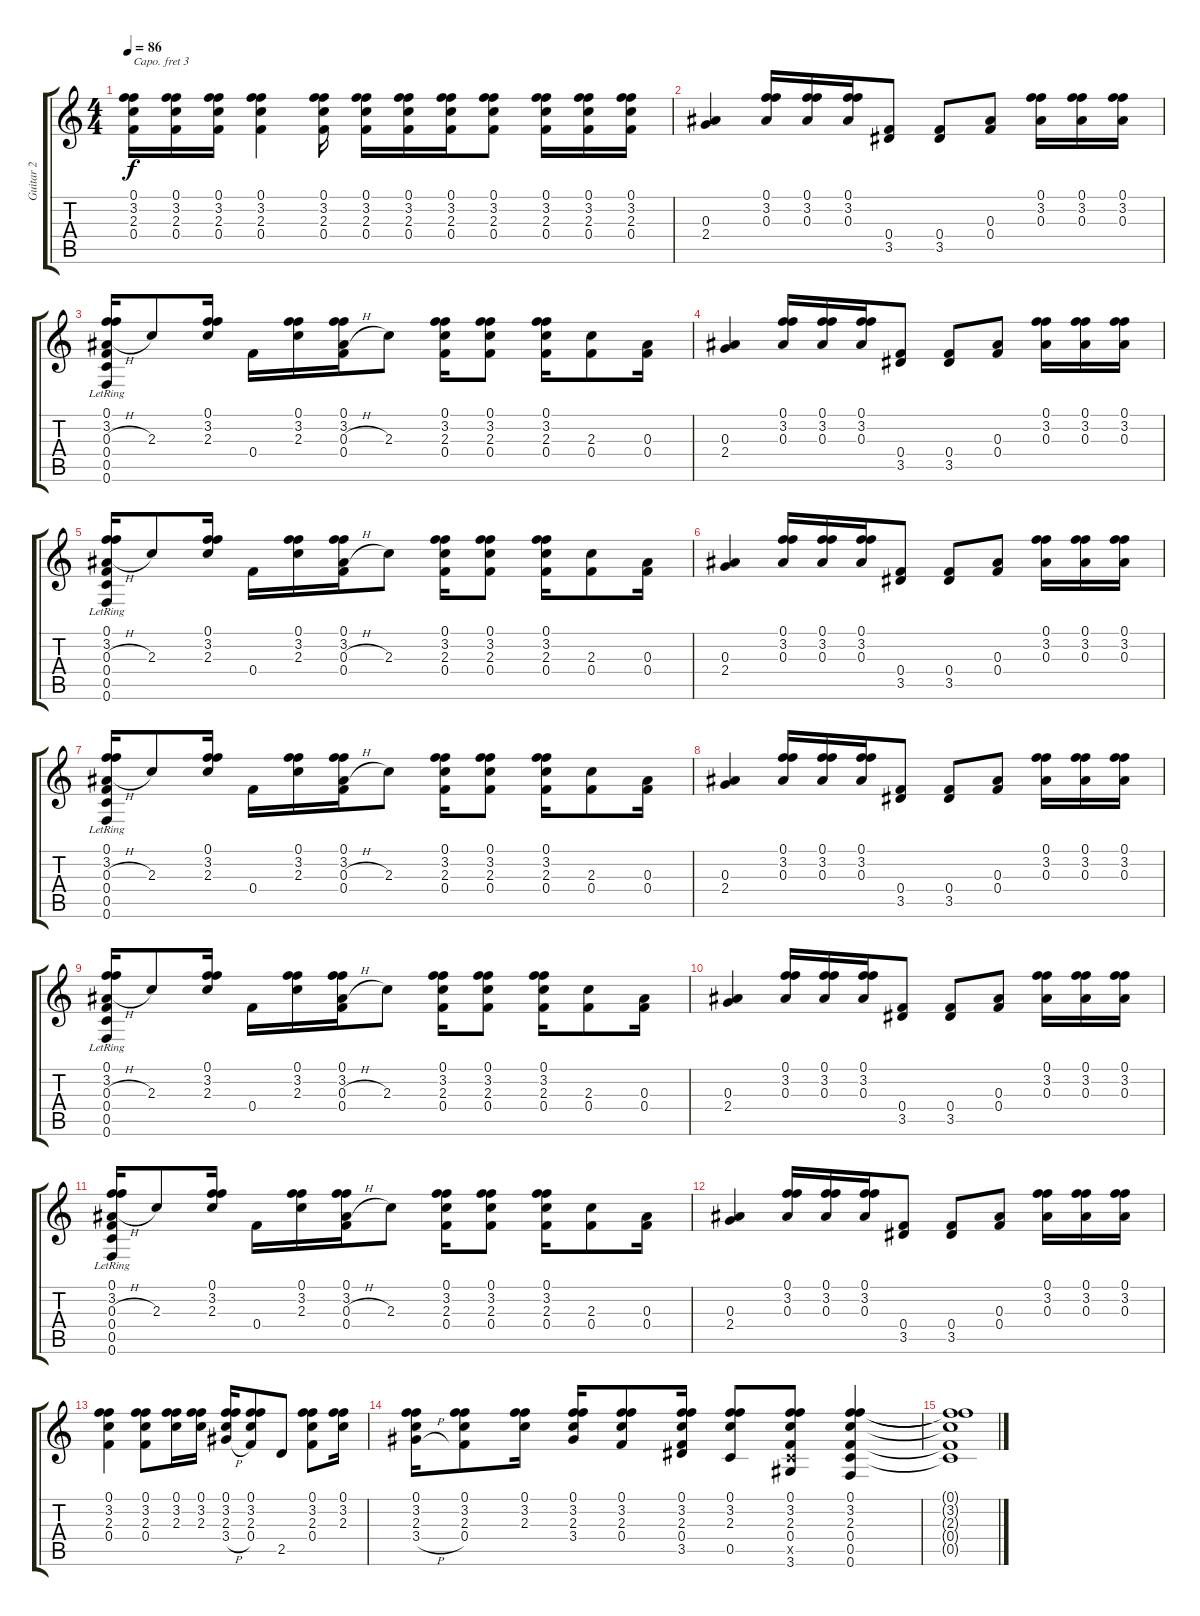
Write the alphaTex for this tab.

\track ("Guitar 2" "Guitar 2") {instrument distortionguitar}
\staff {score tabs}
\capo 3
\tuning (D4 B3 G3 D3 A2 D2) {hide}
\ts (4 4)
\tempo 86
\clef g2
\ks c
(0.1 3.2 2.3 0.4).16{dy f} (0.1 3.2 2.3 0.4).16 (0.1 3.2 2.3 0.4).16 (0.1 3.2 2.3 0.4).4 (0.1 3.2 2.3 0.4).16 (0.1 3.2 2.3 0.4).16 (0.1 3.2 2.3 0.4).16 (0.1 3.2 2.3 0.4).16 (0.1 3.2 2.3 0.4).8 (0.1 3.2 2.3 0.4).16 (0.1 3.2 2.3 0.4).16 (0.1 3.2 2.3 0.4).16 |
(0.3 2.4).4 (0.1 3.2 0.3).16 (0.1 3.2 0.3).16 (0.1 3.2 0.3).16 (0.4 3.5).8 (0.4 3.5).8 (0.3 0.4).8 (0.1 3.2 0.3).16 (0.1 3.2 0.3).16 (0.1 3.2 0.3).16 |
(0.1 3.2 0.3{h} 0.4{lr} 0.5{lr} 0.6{lr}).16 2.3.8 (0.1 3.2 2.3).16 0.4.16 (0.1 3.2 2.3).16 (0.1 3.2 0.3{h} 0.4).16 2.3.8 (0.1 3.2 2.3 0.4).16 (0.1 3.2 2.3 0.4).8 (0.1 3.2 2.3 0.4).16 (2.3 0.4).8 (0.3 0.4).16 |
(0.3 2.4).4 (0.1 3.2 0.3).16 (0.1 3.2 0.3).16 (0.1 3.2 0.3).16 (0.4 3.5).8 (0.4 3.5).8 (0.3 0.4).8 (0.1 3.2 0.3).16 (0.1 3.2 0.3).16 (0.1 3.2 0.3).16 |
(0.1 3.2 0.3{h} 0.4{lr} 0.5{lr} 0.6{lr}).16 2.3.8 (0.1 3.2 2.3).16 0.4.16 (0.1 3.2 2.3).16 (0.1 3.2 0.3{h} 0.4).16 2.3.8 (0.1 3.2 2.3 0.4).16 (0.1 3.2 2.3 0.4).8 (0.1 3.2 2.3 0.4).16 (2.3 0.4).8 (0.3 0.4).16 |
(0.3 2.4).4 (0.1 3.2 0.3).16 (0.1 3.2 0.3).16 (0.1 3.2 0.3).16 (0.4 3.5).8 (0.4 3.5).8 (0.3 0.4).8 (0.1 3.2 0.3).16 (0.1 3.2 0.3).16 (0.1 3.2 0.3).16 |
(0.1 3.2 0.3{h} 0.4{lr} 0.5{lr} 0.6{lr}).16 2.3.8 (0.1 3.2 2.3).16 0.4.16 (0.1 3.2 2.3).16 (0.1 3.2 0.3{h} 0.4).16 2.3.8 (0.1 3.2 2.3 0.4).16 (0.1 3.2 2.3 0.4).8 (0.1 3.2 2.3 0.4).16 (2.3 0.4).8 (0.3 0.4).16 |
(0.3 2.4).4 (0.1 3.2 0.3).16 (0.1 3.2 0.3).16 (0.1 3.2 0.3).16 (0.4 3.5).8 (0.4 3.5).8 (0.3 0.4).8 (0.1 3.2 0.3).16 (0.1 3.2 0.3).16 (0.1 3.2 0.3).16 |
(0.1 3.2 0.3{h} 0.4{lr} 0.5{lr} 0.6{lr}).16 2.3.8 (0.1 3.2 2.3).16 0.4.16 (0.1 3.2 2.3).16 (0.1 3.2 0.3{h} 0.4).16 2.3.8 (0.1 3.2 2.3 0.4).16 (0.1 3.2 2.3 0.4).8 (0.1 3.2 2.3 0.4).16 (2.3 0.4).8 (0.3 0.4).16 |
(0.3 2.4).4 (0.1 3.2 0.3).16 (0.1 3.2 0.3).16 (0.1 3.2 0.3).16 (0.4 3.5).8 (0.4 3.5).8 (0.3 0.4).8 (0.1 3.2 0.3).16 (0.1 3.2 0.3).16 (0.1 3.2 0.3).16 |
(0.1 3.2 0.3{h} 0.4{lr} 0.5{lr} 0.6{lr}).16 2.3.8 (0.1 3.2 2.3).16 0.4.16 (0.1 3.2 2.3).16 (0.1 3.2 0.3{h} 0.4).16 2.3.8 (0.1 3.2 2.3 0.4).16 (0.1 3.2 2.3 0.4).8 (0.1 3.2 2.3 0.4).16 (2.3 0.4).8 (0.3 0.4).16 |
(0.3 2.4).4 (0.1 3.2 0.3).16 (0.1 3.2 0.3).16 (0.1 3.2 0.3).16 (0.4 3.5).8 (0.4 3.5).8 (0.3 0.4).8 (0.1 3.2 0.3).16 (0.1 3.2 0.3).16 (0.1 3.2 0.3).16 |
(0.1 3.2 2.3 0.4).4 (0.1 3.2 2.3 0.4).8 (0.1 3.2 2.3).16 (0.1 3.2 2.3).16 (0.1 3.2 2.3 3.4{h}).16 (0.1 3.2 2.3 0.4).8 2.5.8 (0.1 3.2 2.3 0.4).8 (0.1 3.2 2.3).16 |
(0.1 3.2 2.3 3.4{h}).16 (0.1 3.2 2.3 0.4).8 (0.1 3.2 2.3).16 (0.1 3.2 2.3 3.4).16 (0.1 3.2 2.3 0.4).8 (0.1 3.2 2.3 0.4 3.5).16 (0.1 3.2 2.3 0.5).8 (0.1 3.2 2.3 0.4 0.5{x} 3.6).8 (0.1 3.2 2.3 0.4 0.5 0.6).4 |
(0.1{t} 3.2{t} 2.3{t} 0.4{t} 0.5{t}).1
